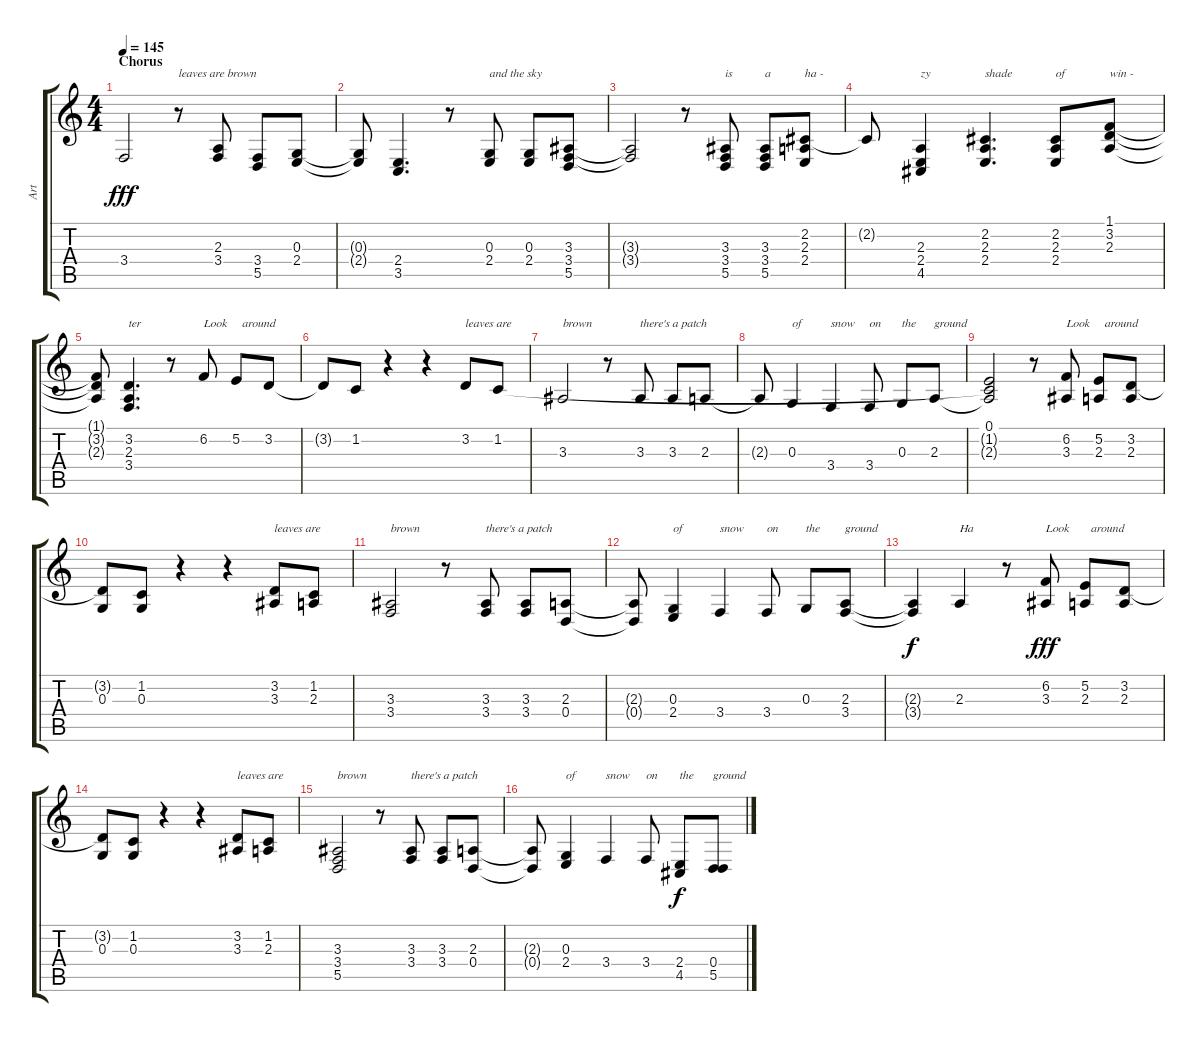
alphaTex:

\track ("Art" "Art") {instrument brightacousticpiano}
\staff {score tabs}
\tuning (E4 B3 G3 D3 A2 E2) {hide}
\ts (4 4)
\section ("" "Chorus")
\tempo 145
\clef g2
\ks c
3.4{t}.2{dy fff} r.8{txt "leaves are brown"} (2.3 3.4).8{txt " "} (3.4 5.5).8 (0.3 2.4).8 |
(0.3{t} 2.4{t}).8 (2.4 3.5).4{d} r.8 (0.3 2.4).8{txt "and the sky"} (0.3 2.4).8 (3.3 3.4 5.5).8 |
(3.3{t} 3.4{t}).2 r.8 (3.3 3.4 5.5).8{txt "is"} (3.3 3.4 5.5).8{txt "a"} (2.2 2.3 2.4).8{txt "ha -"} |
2.2{t}.8 (2.3 2.4 4.5).4{txt "zy"} (2.2 2.3 2.4).4{d txt "shade"} (2.2 2.3 2.4).8{txt "of"} (1.1 3.2 2.3).8{txt "win -"} |
(1.1{t} 3.2{t} 2.3{t}).8 (3.2 2.3 3.4).4{d txt "ter"} r.8 6.2.8{txt "Look"} 5.2.8{txt "  around"} 3.2.8 |
3.2{t}.8 1.2.8 r.4 r.4 3.2.8{txt "leaves are"} 1.2.8 |
3.3.2{txt "brown"} r.8 3.3.8{txt "there's a patch"} 3.3.8{txt " "} 2.3.8{txt " "} |
2.3{t}.8 0.3.4{txt "of"} 3.4.4{txt "snow"} 3.4.8{txt "on"} 0.3.8{txt "the"} 2.3.8{txt "ground"} |
(0.1 1.2{t} 2.3{t}).2 r.8 (6.2 3.3).8{txt "Look"} (5.2 2.3).8{txt "  around"} (3.2 2.3).8 |
(3.2{t} 0.3).8 (1.2 0.3).8 r.4 r.4 (3.2 3.3).8{txt "leaves are"} (1.2 2.3).8 |
(3.3 3.4).2{txt "brown"} r.8 (3.3 3.4).8{txt "there's a patch"} (3.3 3.4).8{txt " "} (2.3 0.4).8{txt " "} |
(2.3{t} 0.4{t}).8 (0.3 2.4).4{txt "of"} 3.4.4{txt "snow"} 3.4.8{txt "on"} 0.3.8{txt "the"} (2.3 3.4).8{txt "ground"} |
(2.3{t} 3.4{t}).4{dy f} 2.3.4{txt "Ha"} r.8 (6.2 3.3).8{txt "Look" dy fff} (5.2 2.3).8{txt "  around"} (3.2 2.3).8 |
(3.2{t} 0.3).8 (1.2 0.3).8 r.4 r.4 (3.2 3.3).8{txt "leaves are"} (1.2 2.3).8 |
(3.3 3.4 5.5).2{txt "brown"} r.8 (3.3 3.4).8{txt "there's a patch"} (3.3 3.4).8{txt " "} (2.3 0.4).8{txt " "} |
(2.3{t} 0.4{t}).8 (0.3 2.4).4{txt "of"} 3.4.4{txt "snow"} 3.4.8{txt "on"} (2.4 4.5).8{txt "the" dy f} (0.4 5.5).8{txt "ground"}
